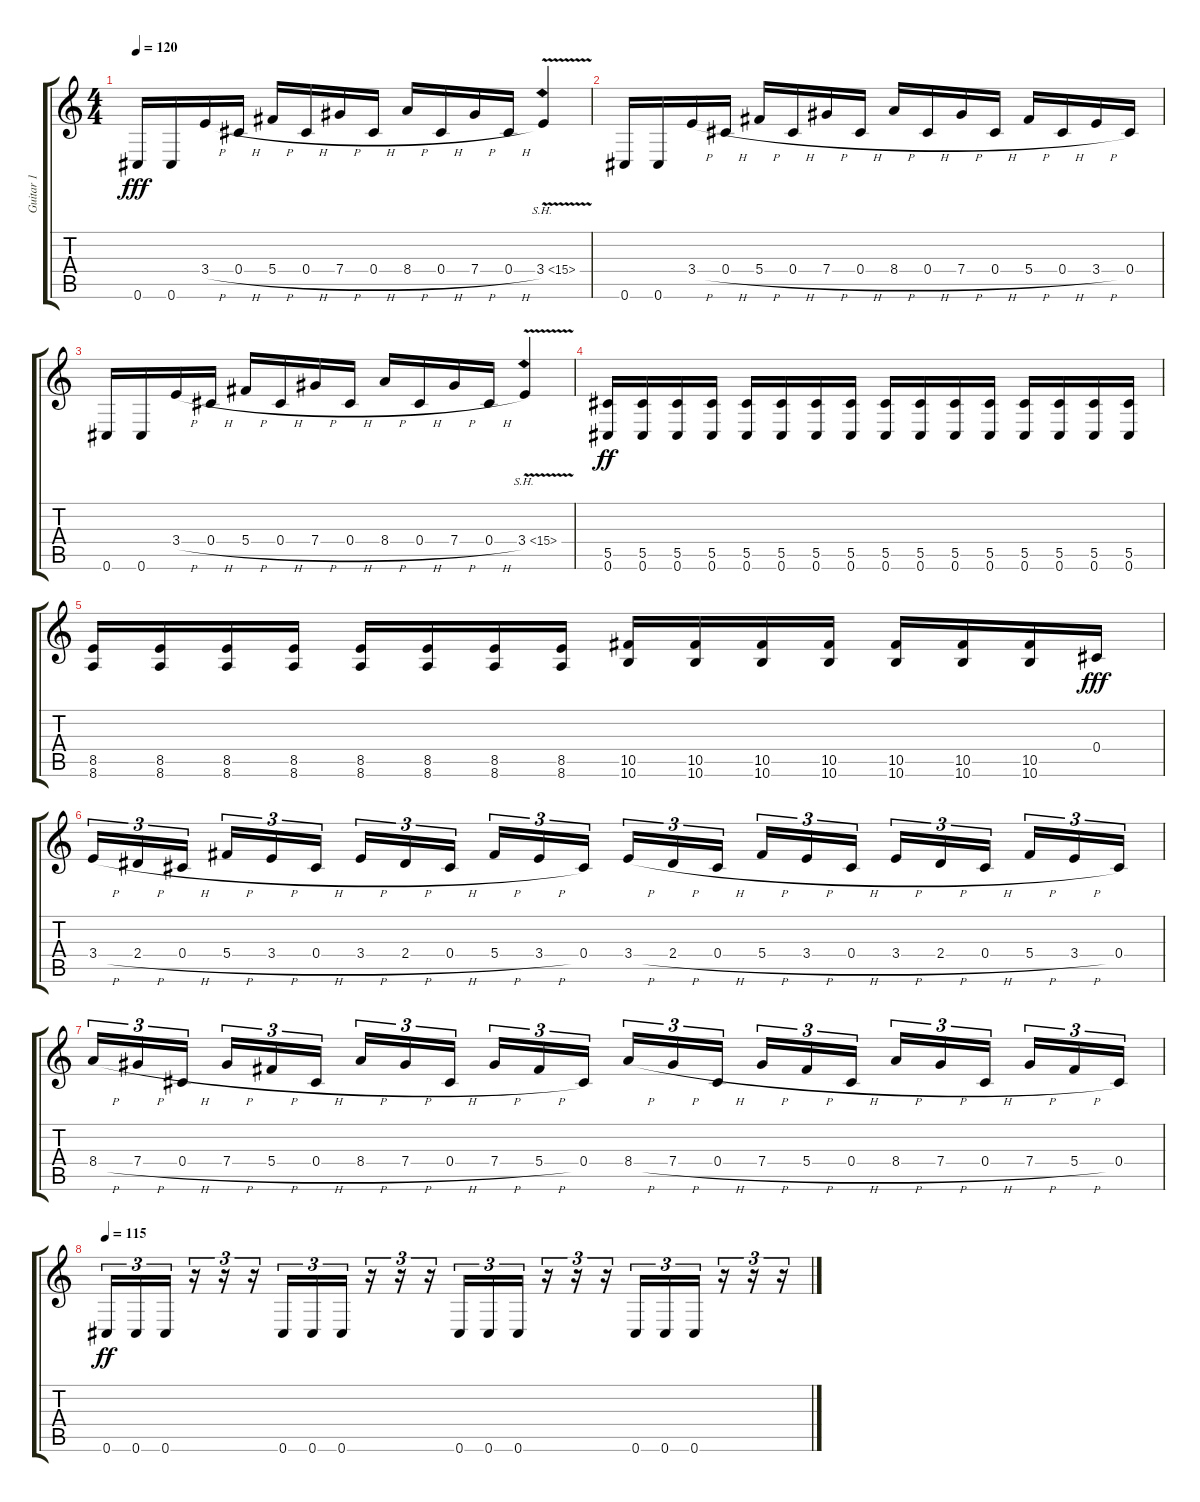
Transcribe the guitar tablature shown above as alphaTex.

\track ("Guitar 1" "Guitar 1") {instrument distortionguitar}
\staff {score tabs}
\tuning (Eb4 Bb3 Gb3 Db3 Ab2 Db2) {hide}
\ts (4 4)
\tempo 120
\clef g2
\ks c
0.6.16{dy fff} 0.6.16 3.4{h}.16 0.4{h}.16 5.4{h}.16 0.4{h}.16 7.4{h}.16 0.4{h}.16 8.4{h}.16 0.4{h}.16 7.4{h}.16 0.4{h}.16 3.4{sh 12 v}.4 |
0.6.16 0.6.16 3.4{h}.16 0.4{h}.16 5.4{h}.16 0.4{h}.16 7.4{h}.16 0.4{h}.16 8.4{h}.16 0.4{h}.16 7.4{h}.16 0.4{h}.16 5.4{h}.16 0.4{h}.16 3.4{h}.16 0.4.16 |
0.6.16 0.6.16 3.4{h}.16 0.4{h}.16 5.4{h}.16 0.4{h}.16 7.4{h}.16 0.4{h}.16 8.4{h}.16 0.4{h}.16 7.4{h}.16 0.4{h}.16 3.4{sh 12 v}.4 |
(5.5 0.6).16{dy ff} (5.5 0.6).16 (5.5 0.6).16 (5.5 0.6).16 (5.5 0.6).16 (5.5 0.6).16 (5.5 0.6).16 (5.5 0.6).16 (5.5 0.6).16 (5.5 0.6).16 (5.5 0.6).16 (5.5 0.6).16 (5.5 0.6).16 (5.5 0.6).16 (5.5 0.6).16 (5.5 0.6).16 |
(8.5 8.6).16 (8.5 8.6).16 (8.5 8.6).16 (8.5 8.6).16 (8.5 8.6).16 (8.5 8.6).16 (8.5 8.6).16 (8.5 8.6).16 (10.5 10.6).16 (10.5 10.6).16 (10.5 10.6).16 (10.5 10.6).16 (10.5 10.6).16 (10.5 10.6).16 (10.5 10.6).16 0.4.16{dy fff} |
3.4{h}.16{tu (3 2)} 2.4{h}.16{tu (3 2)} 0.4{h}.16{tu (3 2) beam splitsecondary} 5.4{h}.16{tu (3 2)} 3.4{h}.16{tu (3 2)} 0.4{h}.16{tu (3 2)} 3.4{h}.16{tu (3 2)} 2.4{h}.16{tu (3 2)} 0.4{h}.16{tu (3 2) beam splitsecondary} 5.4{h}.16{tu (3 2)} 3.4{h}.16{tu (3 2)} 0.4.16{tu (3 2)} 3.4{h}.16{tu (3 2)} 2.4{h}.16{tu (3 2)} 0.4{h}.16{tu (3 2) beam splitsecondary} 5.4{h}.16{tu (3 2)} 3.4{h}.16{tu (3 2)} 0.4{h}.16{tu (3 2)} 3.4{h}.16{tu (3 2)} 2.4{h}.16{tu (3 2)} 0.4{h}.16{tu (3 2) beam splitsecondary} 5.4{h}.16{tu (3 2)} 3.4{h}.16{tu (3 2)} 0.4.16{tu (3 2)} |
8.4{h}.16{tu (3 2)} 7.4{h}.16{tu (3 2)} 0.4{h}.16{tu (3 2) beam splitsecondary} 7.4{h}.16{tu (3 2)} 5.4{h}.16{tu (3 2)} 0.4{h}.16{tu (3 2)} 8.4{h}.16{tu (3 2)} 7.4{h}.16{tu (3 2)} 0.4{h}.16{tu (3 2) beam splitsecondary} 7.4{h}.16{tu (3 2)} 5.4{h}.16{tu (3 2)} 0.4.16{tu (3 2)} 8.4{h}.16{tu (3 2)} 7.4{h}.16{tu (3 2)} 0.4{h}.16{tu (3 2) beam splitsecondary} 7.4{h}.16{tu (3 2)} 5.4{h}.16{tu (3 2)} 0.4{h}.16{tu (3 2)} 8.4{h}.16{tu (3 2)} 7.4{h}.16{tu (3 2)} 0.4{h}.16{tu (3 2) beam splitsecondary} 7.4{h}.16{tu (3 2)} 5.4{h}.16{tu (3 2)} 0.4.16{tu (3 2)} |
\tempo 115
0.6.16{tu (3 2) dy ff} 0.6.16{tu (3 2)} 0.6.16{tu (3 2)} r.16{tu (3 2)} r.16{tu (3 2)} r.16{tu (3 2)} 0.6.16{tu (3 2)} 0.6.16{tu (3 2)} 0.6.16{tu (3 2)} r.16{tu (3 2)} r.16{tu (3 2)} r.16{tu (3 2)} 0.6.16{tu (3 2)} 0.6.16{tu (3 2)} 0.6.16{tu (3 2)} r.16{tu (3 2)} r.16{tu (3 2)} r.16{tu (3 2)} 0.6.16{tu (3 2)} 0.6.16{tu (3 2)} 0.6.16{tu (3 2)} r.16{tu (3 2)} r.16{tu (3 2)} r.16{tu (3 2)}
